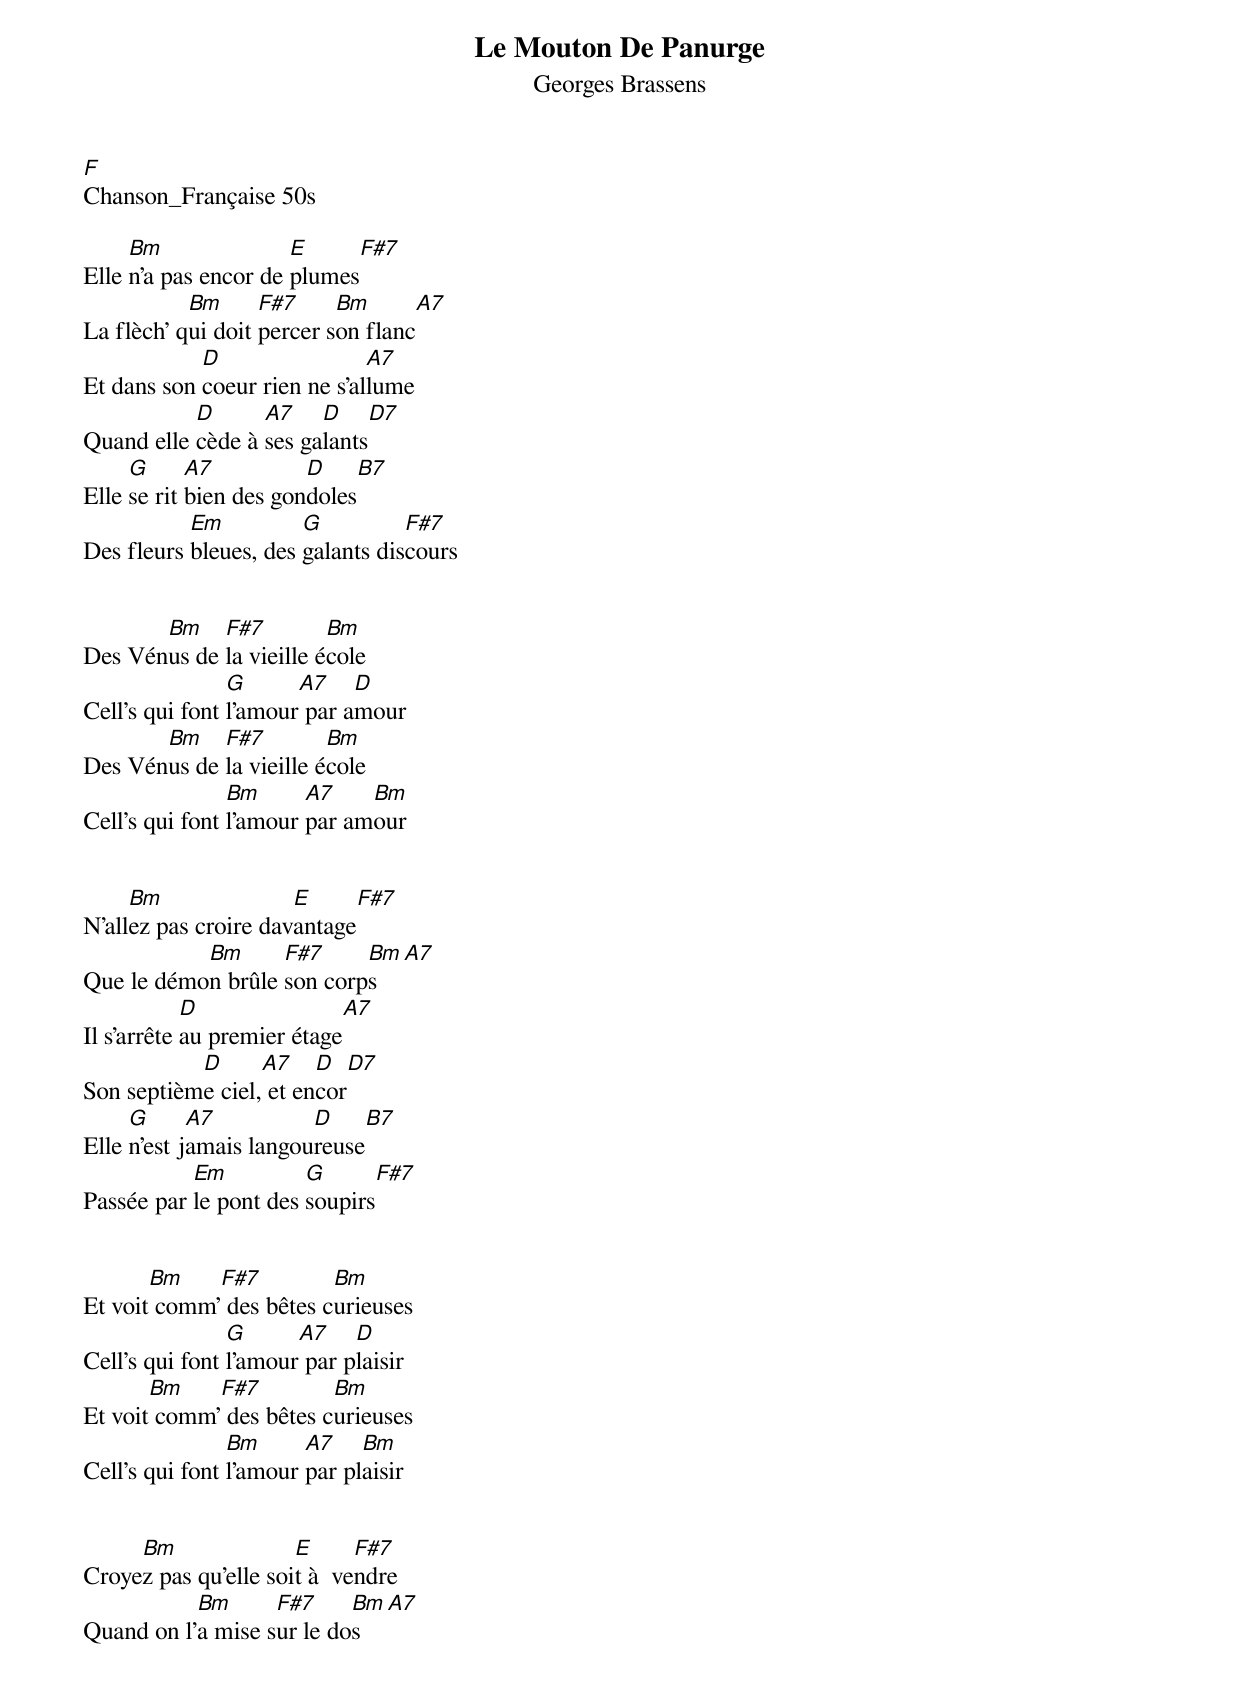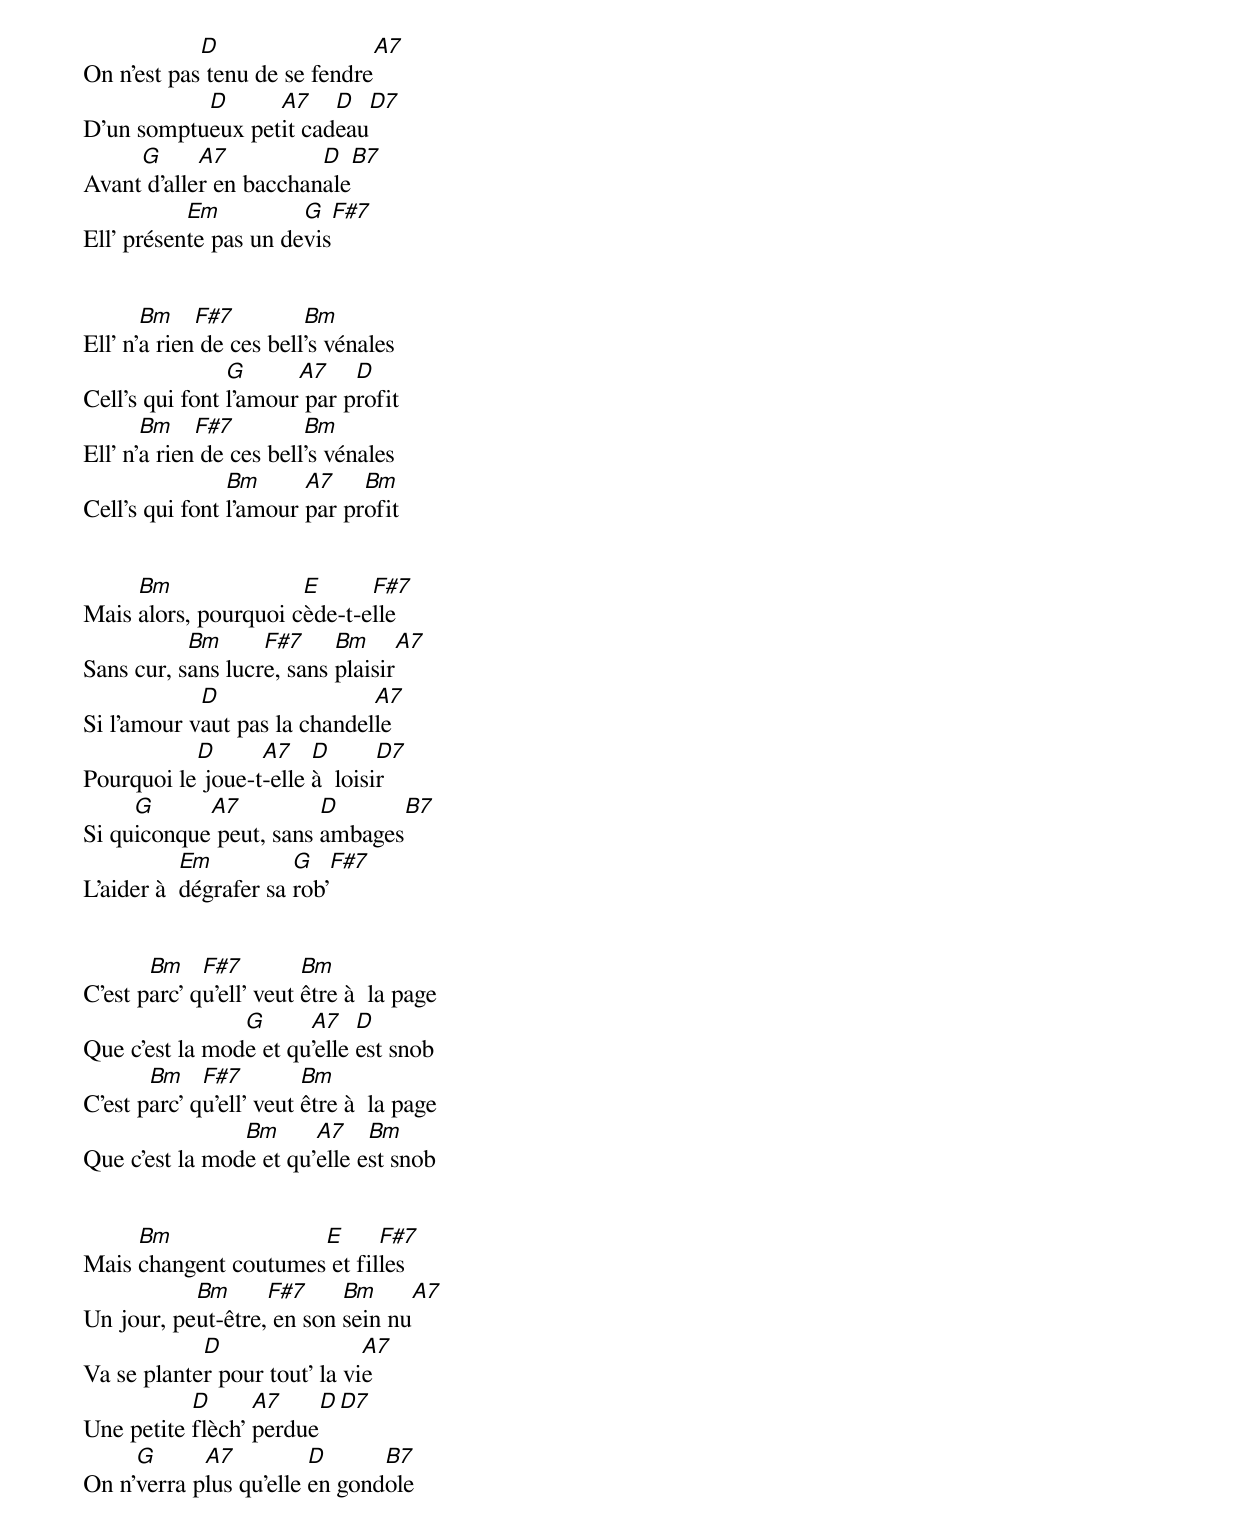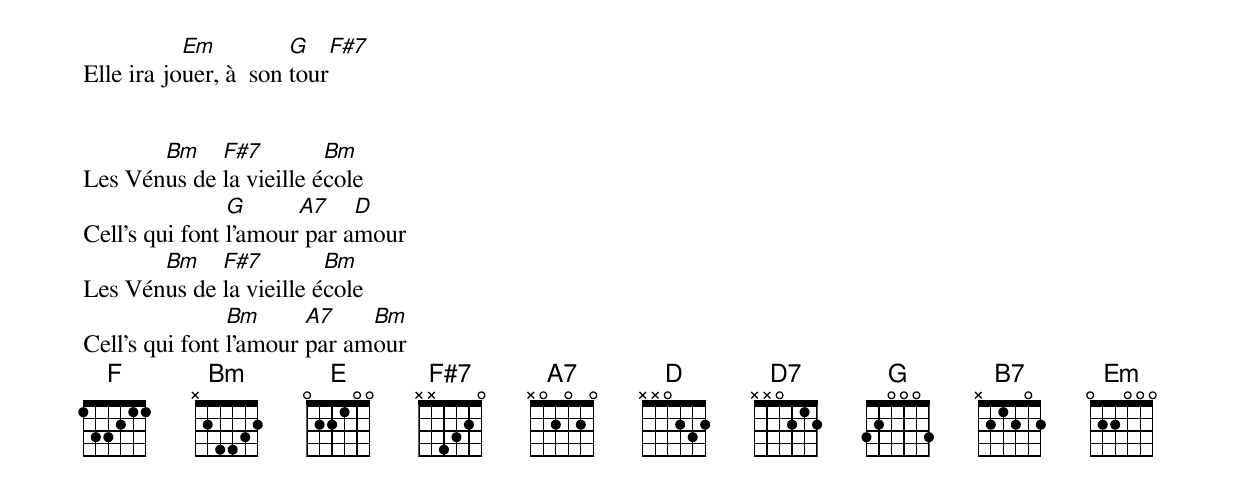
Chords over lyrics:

Le Mouton De Panurge
Georges Brassens
F
Chanson_Française 50s

     Bm               E      F#7
Elle n'a pas encor de plumes
           Bm      F#7     Bm      A7
La flèch' qui doit percer son flanc
            D                 A7
Et dans son coeur rien ne s'allume
           D      A7    D       D7
Quand elle cède à ses galants
     G      A7          D      B7
Elle se rit bien des gondoles
           Em          G          F#7
Des fleurs bleues, des galants discours


       Bm    F#7         Bm
Des Vénus de la vieille école
                G      A7    D
Cell's qui font l'amour par amour
       Bm    F#7         Bm
Des Vénus de la vieille école
                Bm      A7    Bm
Cell's qui font l'amour par amour


     Bm               E      F#7
N'allez pas croire davantage
           Bm      F#7     Bm      A7
Que le démon brûle son corps
            D                 A7
Il s'arrête au premier étage
           D      A7    D       D7
Son septième ciel, et encor
     G      A7          D      B7
Elle n'est jamais langoureuse
           Em          G          F#7
Passée par le pont des soupirs


       Bm    F#7         Bm
Et voit comm' des bêtes curieuses
                G      A7    D
Cell's qui font l'amour par plaisir
       Bm    F#7         Bm
Et voit comm' des bêtes curieuses
                Bm      A7    Bm
Cell's qui font l'amour par plaisir


     Bm               E      F#7
Croyez pas qu'elle soit à  vendre
           Bm      F#7     Bm      A7
Quand on l'a mise sur le dos
            D                 A7
On n'est pas tenu de se fendre
           D      A7    D       D7
D'un somptueux petit cadeau
     G      A7          D      B7
Avant d'aller en bacchanale
           Em          G          F#7
Ell' présente pas un devis


       Bm    F#7         Bm
Ell' n'a rien de ces bell's vénales
                G      A7    D
Cell's qui font l'amour par profit
       Bm    F#7         Bm
Ell' n'a rien de ces bell's vénales
                Bm      A7    Bm
Cell's qui font l'amour par profit


     Bm               E      F#7
Mais alors, pourquoi cède-t-elle
           Bm      F#7     Bm      A7
Sans cur, sans lucre, sans plaisir
            D                 A7
Si l'amour vaut pas la chandelle
           D      A7    D       D7
Pourquoi le joue-t-elle à  loisir
     G      A7          D      B7
Si quiconque peut, sans ambages
           Em          G          F#7
L'aider à  dégrafer sa rob'


       Bm    F#7         Bm
C'est parc' qu'ell' veut être à  la page
                G      A7    D
Que c'est la mode et qu'elle est snob
       Bm    F#7         Bm
C'est parc' qu'ell' veut être à  la page
                Bm      A7    Bm
Que c'est la mode et qu'elle est snob


     Bm               E      F#7
Mais changent coutumes et filles
           Bm      F#7     Bm      A7
Un jour, peut-être, en son sein nu
            D                 A7
Va se planter pour tout' la vie
           D      A7    D       D7
Une petite flèch' perdue
     G      A7          D      B7
On n'verra plus qu'elle en gondole
           Em          G          F#7
Elle ira jouer, à  son tour


       Bm    F#7         Bm
Les Vénus de la vieille école
                G      A7    D
Cell's qui font l'amour par amour
       Bm    F#7         Bm
Les Vénus de la vieille école
                Bm      A7    Bm
Cell's qui font l'amour par amour
